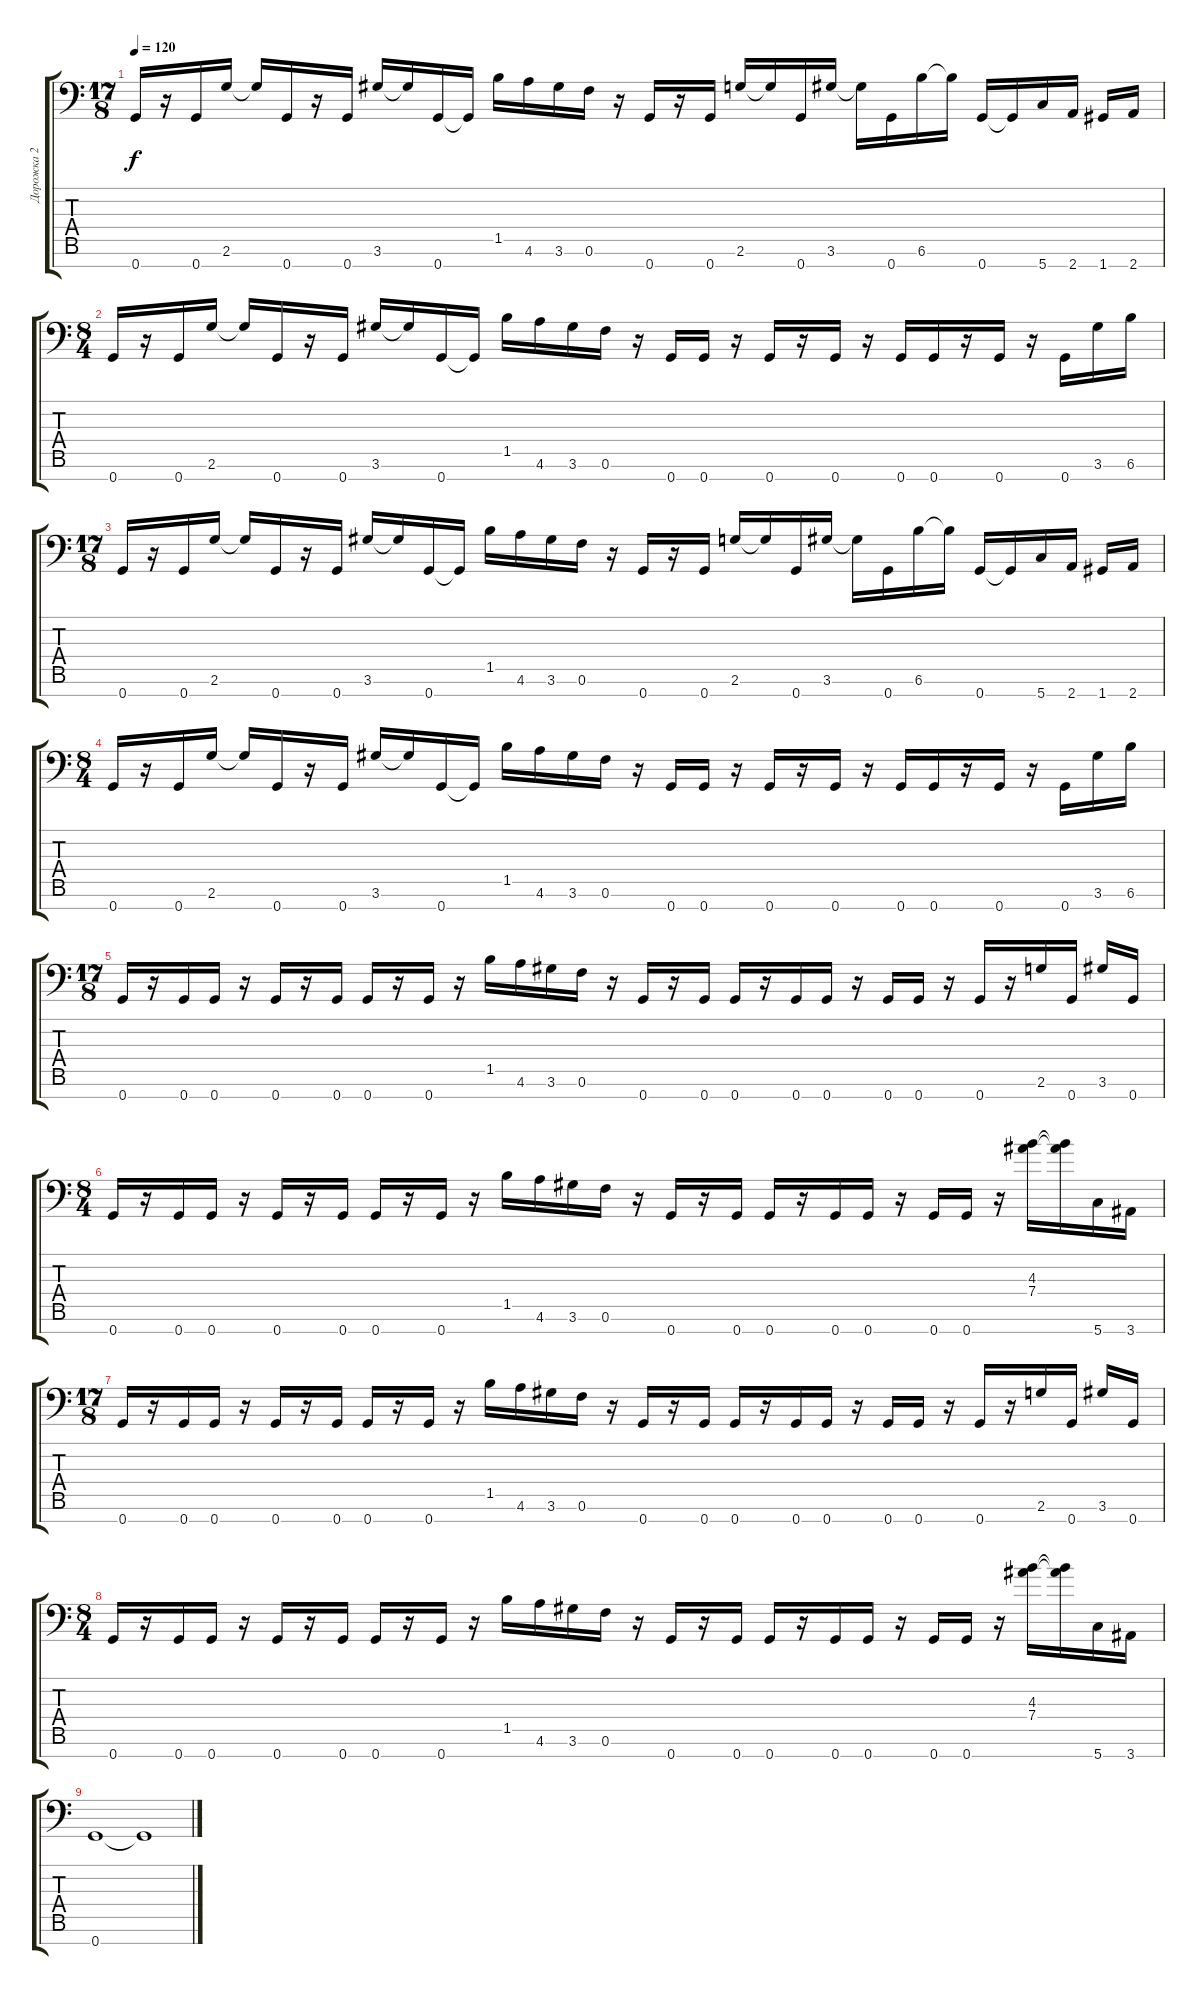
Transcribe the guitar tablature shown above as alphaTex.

\track ("Дорожка 2" "Дорожка 2") {instrument distortionguitar}
\staff {score tabs}
\tuning (E4 C4 G3 Eb3 Bb2 F2 G1) {hide}
\ts (17 8)
\tempo 120
\clef f4
\ks c
0.7.16{dy f} r.16 0.7.16 2.6.16 2.6{t}.16 0.7.16 r.16 0.7.16 3.6.16 3.6{t}.16 0.7.16 0.7{t}.16 1.5.16 4.6.16 3.6.16 0.6.16 r.16 0.7.16 r.16 0.7.16 2.6.16 2.6{t}.16 0.7.16 3.6.16 3.6{t}.16 0.7.16 6.6.16 6.6{t}.16 0.7.16 0.7{t}.16 5.7.16 2.7.16 1.7.16 2.7.16 |
\ts (8 4)
0.7.16 r.16 0.7.16 2.6.16 2.6{t}.16 0.7.16 r.16 0.7.16 3.6.16 3.6{t}.16 0.7.16 0.7{t}.16 1.5.16 4.6.16 3.6.16 0.6.16 r.16 0.7.16 0.7.16 r.16 0.7.16 r.16 0.7.16 r.16 0.7.16 0.7.16 r.16 0.7.16 r.16 0.7.16 3.6.16 6.6.16 |
\ts (17 8)
0.7.16 r.16 0.7.16 2.6.16 2.6{t}.16 0.7.16 r.16 0.7.16 3.6.16 3.6{t}.16 0.7.16 0.7{t}.16 1.5.16 4.6.16 3.6.16 0.6.16 r.16 0.7.16 r.16 0.7.16 2.6.16 2.6{t}.16 0.7.16 3.6.16 3.6{t}.16 0.7.16 6.6.16 6.6{t}.16 0.7.16 0.7{t}.16 5.7.16 2.7.16 1.7.16 2.7.16 |
\ts (8 4)
0.7.16 r.16 0.7.16 2.6.16 2.6{t}.16 0.7.16 r.16 0.7.16 3.6.16 3.6{t}.16 0.7.16 0.7{t}.16 1.5.16 4.6.16 3.6.16 0.6.16 r.16 0.7.16 0.7.16 r.16 0.7.16 r.16 0.7.16 r.16 0.7.16 0.7.16 r.16 0.7.16 r.16 0.7.16 3.6.16 6.6.16 |
\ts (17 8)
0.7.16 r.16 0.7.16 0.7.16 r.16 0.7.16 r.16 0.7.16 0.7.16 r.16 0.7.16 r.16 1.5.16 4.6.16 3.6.16 0.6.16 r.16 0.7.16 r.16 0.7.16 0.7.16 r.16 0.7.16 0.7.16 r.16 0.7.16 0.7.16 r.16 0.7.16 r.16 2.6.16 0.7.16 3.6.16 0.7.16 |
\ts (8 4)
0.7.16 r.16 0.7.16 0.7.16 r.16 0.7.16 r.16 0.7.16 0.7.16 r.16 0.7.16 r.16 1.5.16 4.6.16 3.6.16 0.6.16 r.16 0.7.16 r.16 0.7.16 0.7.16 r.16 0.7.16 0.7.16 r.16 0.7.16 0.7.16 r.16 (4.3 7.4).16 (4.3{t} 7.4{t}).16 5.7.16 3.7.16 |
\ts (17 8)
0.7.16 r.16 0.7.16 0.7.16 r.16 0.7.16 r.16 0.7.16 0.7.16 r.16 0.7.16 r.16 1.5.16 4.6.16 3.6.16 0.6.16 r.16 0.7.16 r.16 0.7.16 0.7.16 r.16 0.7.16 0.7.16 r.16 0.7.16 0.7.16 r.16 0.7.16 r.16 2.6.16 0.7.16 3.6.16 0.7.16 |
\ts (8 4)
0.7.16 r.16 0.7.16 0.7.16 r.16 0.7.16 r.16 0.7.16 0.7.16 r.16 0.7.16 r.16 1.5.16 4.6.16 3.6.16 0.6.16 r.16 0.7.16 r.16 0.7.16 0.7.16 r.16 0.7.16 0.7.16 r.16 0.7.16 0.7.16 r.16 (4.3 7.4).16 (4.3{t} 7.4{t}).16 5.7.16 3.7.16 |
0.7.1 0.7{t}.1
